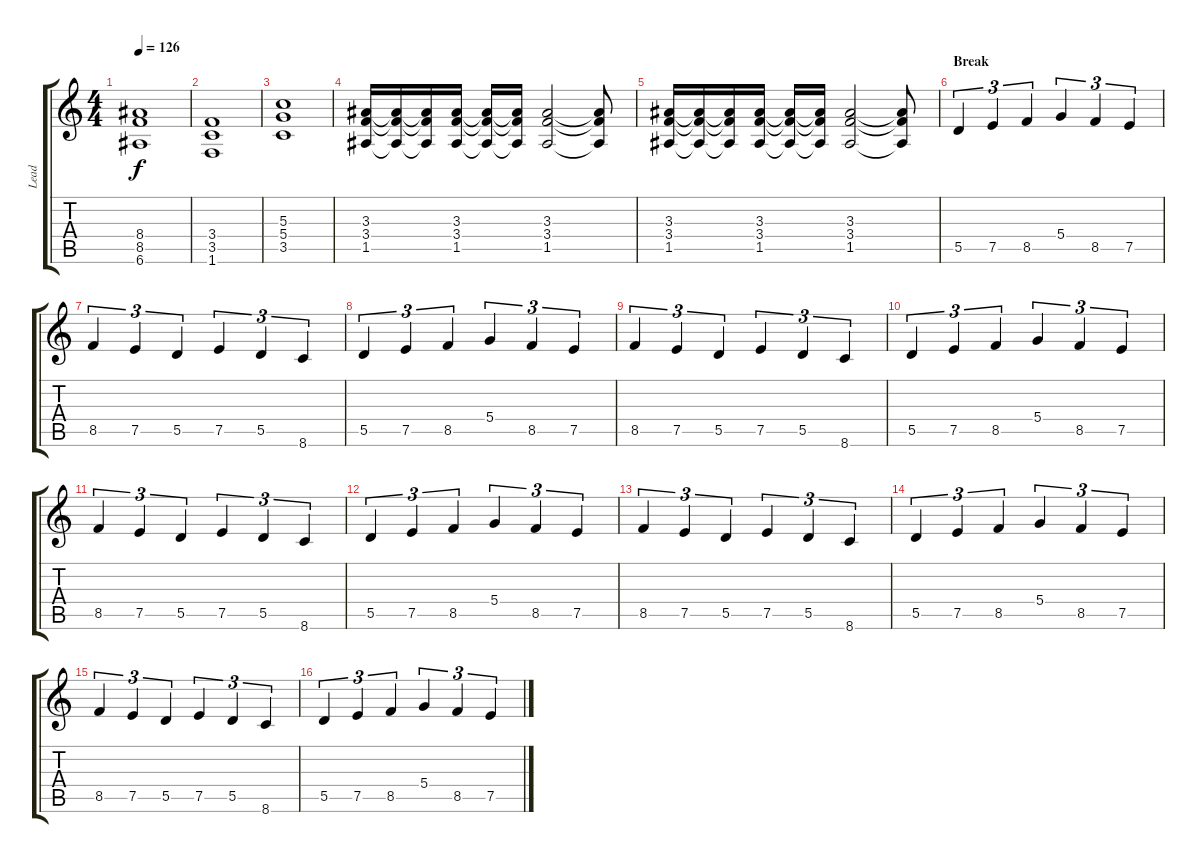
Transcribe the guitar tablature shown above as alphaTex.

\track ("Lead" "Lead") {instrument distortionguitar}
\staff {score tabs}
\tuning (E4 B3 G3 D3 A2 E2) {hide}
\ts (4 4)
\tempo 126
\clef g2
\ks c
(8.4 8.5 6.6).1{dy f} |
(3.4 3.5 1.6).1 |
(5.3 5.4 3.5).1 |
(3.3 3.4 1.5).16 (3.3{t} 3.4{t} 1.5{t}).16 (3.3{t} 3.4{t} 1.5{t}).16 (3.3 3.4 1.5).16 (3.3{t} 3.4{t} 1.5{t}).16 (3.3{t} 3.4{t} 1.5{t}).16 (3.3 3.4 1.5).2 (3.3{t} 3.4{t} 1.5{t}).8 |
(3.3 3.4 1.5).16 (3.3{t} 3.4{t} 1.5{t}).16 (3.3{t} 3.4{t} 1.5{t}).16 (3.3 3.4 1.5).16 (3.3{t} 3.4{t} 1.5{t}).16 (3.3{t} 3.4{t} 1.5{t}).16 (3.3 3.4 1.5).2 (3.3{t} 3.4{t} 1.5{t}).8 |
\section ("" "Break")
5.5.4{tu (3 2)} 7.5.4{tu (3 2)} 8.5.4{tu (3 2)} 5.4.4{tu (3 2)} 8.5.4{tu (3 2)} 7.5.4{tu (3 2)} |
8.5.4{tu (3 2)} 7.5.4{tu (3 2)} 5.5.4{tu (3 2)} 7.5.4{tu (3 2)} 5.5.4{tu (3 2)} 8.6.4{tu (3 2)} |
5.5.4{tu (3 2)} 7.5.4{tu (3 2)} 8.5.4{tu (3 2)} 5.4.4{tu (3 2)} 8.5.4{tu (3 2)} 7.5.4{tu (3 2)} |
8.5.4{tu (3 2)} 7.5.4{tu (3 2)} 5.5.4{tu (3 2)} 7.5.4{tu (3 2)} 5.5.4{tu (3 2)} 8.6.4{tu (3 2)} |
5.5.4{tu (3 2)} 7.5.4{tu (3 2)} 8.5.4{tu (3 2)} 5.4.4{tu (3 2)} 8.5.4{tu (3 2)} 7.5.4{tu (3 2)} |
8.5.4{tu (3 2)} 7.5.4{tu (3 2)} 5.5.4{tu (3 2)} 7.5.4{tu (3 2)} 5.5.4{tu (3 2)} 8.6.4{tu (3 2)} |
5.5.4{tu (3 2)} 7.5.4{tu (3 2)} 8.5.4{tu (3 2)} 5.4.4{tu (3 2)} 8.5.4{tu (3 2)} 7.5.4{tu (3 2)} |
8.5.4{tu (3 2)} 7.5.4{tu (3 2)} 5.5.4{tu (3 2)} 7.5.4{tu (3 2)} 5.5.4{tu (3 2)} 8.6.4{tu (3 2)} |
5.5.4{tu (3 2)} 7.5.4{tu (3 2)} 8.5.4{tu (3 2)} 5.4.4{tu (3 2)} 8.5.4{tu (3 2)} 7.5.4{tu (3 2)} |
8.5.4{tu (3 2)} 7.5.4{tu (3 2)} 5.5.4{tu (3 2)} 7.5.4{tu (3 2)} 5.5.4{tu (3 2)} 8.6.4{tu (3 2)} |
5.5.4{tu (3 2)} 7.5.4{tu (3 2)} 8.5.4{tu (3 2)} 5.4.4{tu (3 2)} 8.5.4{tu (3 2)} 7.5.4{tu (3 2)}
